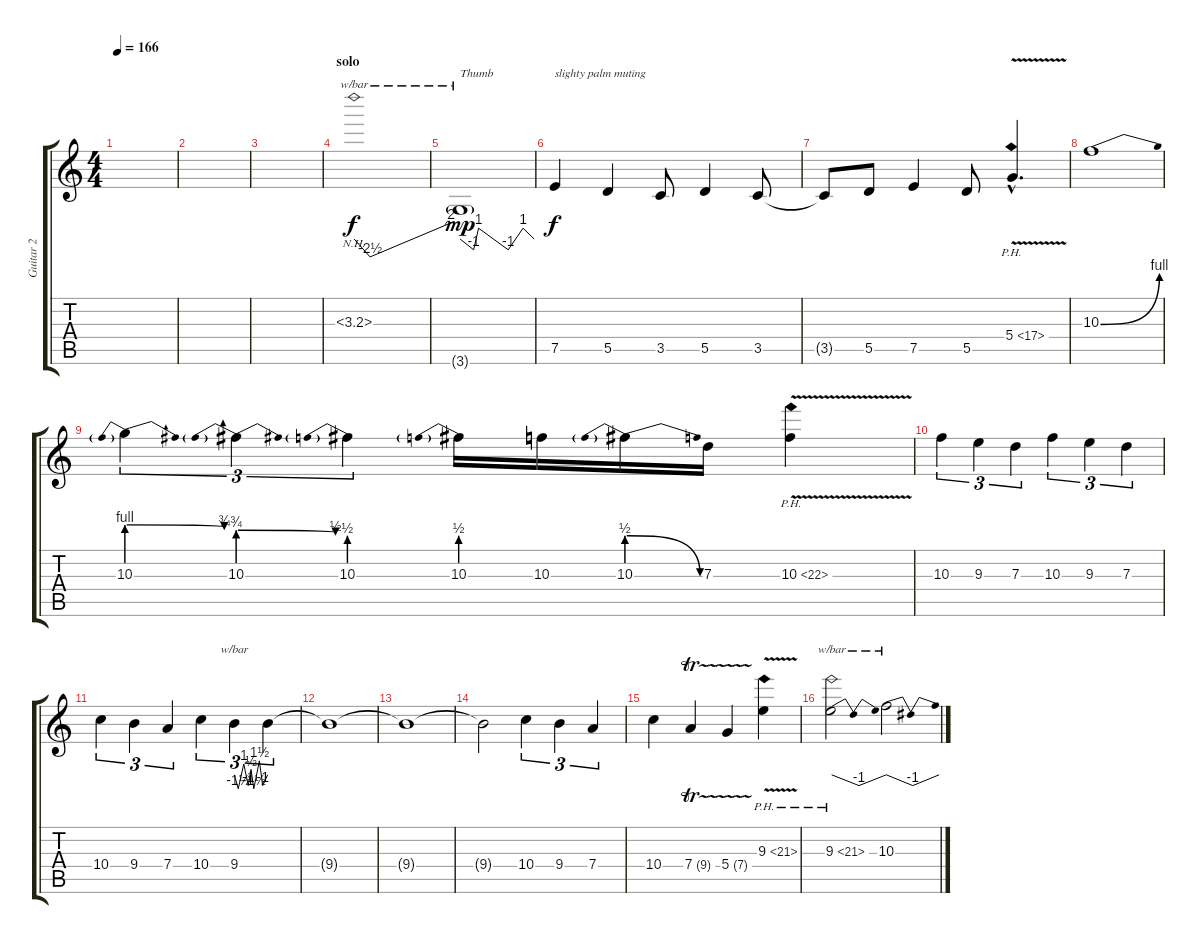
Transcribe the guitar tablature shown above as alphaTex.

\track ("Guitar 2" "Guitar 2") {instrument distortionguitar}
\staff {score tabs}
\tuning (E4 B3 G3 D3 A2 E2) {hide}
\ts (4 4)
\tempo 166
\clef g2
\ks c
|
|
|
\section ("" "solo")
3.3{nh}.1{tbe (custom default 0 0 9 -10 55 8 60 8)} |
3.6{g}.1{tbe (custom default 0 0 11 -4 15 4 39 -4 51 4 60 0) txt "Thumb" dy mp} |
7.5.4{txt "slighty palm muting" dy f} 5.5.4 3.5.8 5.5.4 3.5.8 |
3.5{t}.8 5.5.8 7.5.4 5.5.8 5.4{ph 12 v hac}.4{d} |
10.3{be (bend 0 0 60 4)}.1 |
10.3{be (prebendrelease 0 4 60 3)}.4{tu (3 2)} 10.3{be (prebendrelease 0 3 60 2)}.4{tu (3 2)} 10.3{be (prebend 0 2 60 2)}.4{tu (3 2)} 10.3{be (prebend 0 2 60 2)}.16 10.3.16 10.3{be (prebendrelease 0 2 60 0)}.16 7.3.16 10.3{ph 12 v}.4 |
10.3.4{tu (3 2)} 9.3.4{tu (3 2)} 7.3.4{tu (3 2)} 10.3.4{tu (3 2)} 9.3.4{tu (3 2)} 7.3.4{tu (3 2)} |
10.4.4{tu (3 2)} 9.4.4{tu (3 2)} 7.4.4{tu (3 2)} 10.4.4{tu (3 2)} 9.4.4{tu (3 2) tbe (custom default 0 0 7 -6 17 4 25 -4 30 2 35 -6 45 6 51 -4 60 0)} 9.4{t}.4{tu (3 2)} |
9.4{t}.1 |
9.4{t}.1 |
9.4{t}.2 10.4.4{tu (3 2)} 9.4.4{tu (3 2)} 7.4.4{tu (3 2)} |
10.4.4 7.4{tr (9 16)}.4 5.4{tr (7 16)}.4 9.3{ph 12 v}.4 |
9.3{ph 12}.2{tbe (dip default 0 0 30 -4 60 0)} 10.3.2{tbe (dip default 0 0 30 -4 60 0)}
